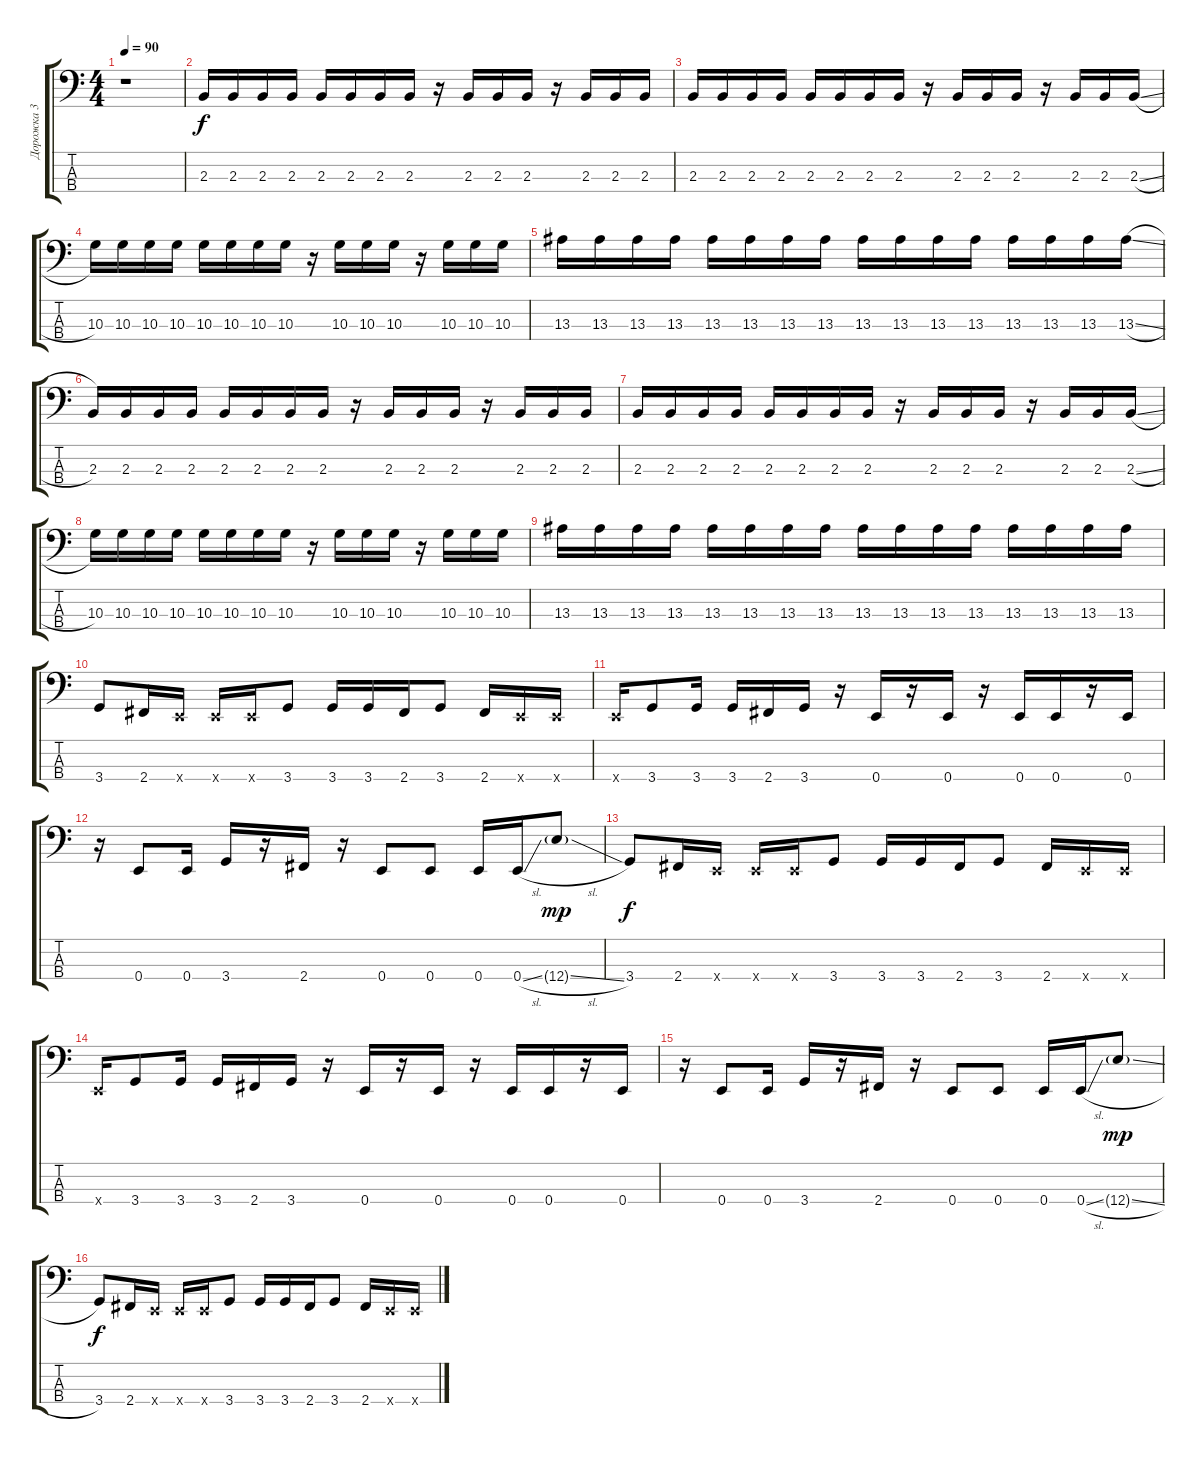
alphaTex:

\track ("Дорожка 3" "Дорожка 3") {instrument electricbassfinger}
\staff {score tabs}
\tuning (G2 D2 A1 E1) {hide}
\ts (4 4)
\tempo 90
\clef f4
\ks c
r.1{dy f instrument electricbassfinger} |
2.3.16 2.3.16 2.3.16 2.3.16 2.3.16 2.3.16 2.3.16 2.3.16 r.16 2.3.16 2.3.16 2.3.16 r.16 2.3.16 2.3.16 2.3.16 |
2.3.16 2.3.16 2.3.16 2.3.16 2.3.16 2.3.16 2.3.16 2.3.16 r.16 2.3.16 2.3.16 2.3.16 r.16 2.3.16 2.3.16 2.3{sl}.16 |
10.3.16 10.3.16 10.3.16 10.3.16 10.3.16 10.3.16 10.3.16 10.3.16 r.16 10.3.16 10.3.16 10.3.16 r.16 10.3.16 10.3.16 10.3.16 |
13.3.16 13.3.16 13.3.16 13.3.16 13.3.16 13.3.16 13.3.16 13.3.16 13.3.16 13.3.16 13.3.16 13.3.16 13.3.16 13.3.16 13.3.16 13.3{sl}.16 |
2.3.16 2.3.16 2.3.16 2.3.16 2.3.16 2.3.16 2.3.16 2.3.16 r.16 2.3.16 2.3.16 2.3.16 r.16 2.3.16 2.3.16 2.3.16 |
2.3.16 2.3.16 2.3.16 2.3.16 2.3.16 2.3.16 2.3.16 2.3.16 r.16 2.3.16 2.3.16 2.3.16 r.16 2.3.16 2.3.16 2.3{sl}.16 |
10.3.16 10.3.16 10.3.16 10.3.16 10.3.16 10.3.16 10.3.16 10.3.16 r.16 10.3.16 10.3.16 10.3.16 r.16 10.3.16 10.3.16 10.3.16 |
13.3.16 13.3.16 13.3.16 13.3.16 13.3.16 13.3.16 13.3.16 13.3.16 13.3.16 13.3.16 13.3.16 13.3.16 13.3.16 13.3.16 13.3.16 13.3.16 |
3.4.8 2.4.16 0.4{x}.16 0.4{x}.16 0.4{x}.16 3.4.8 3.4.16 3.4.16 2.4.16 3.4.8 2.4.16 0.4{x}.16 0.4{x}.16 |
0.4{x}.16 3.4.8 3.4.16 3.4.16 2.4.16 3.4.16 r.16 0.4.16 r.16 0.4.16 r.16 0.4.16 0.4.16 r.16 0.4.16 |
r.16 0.4.8 0.4.16 3.4.16 r.16 2.4.16 r.16 0.4.8 0.4.8 0.4.16 0.4{sl}.16 12.4{sl g}.8{dy mp} |
3.4.8{dy f} 2.4.16 0.4{x}.16 0.4{x}.16 0.4{x}.16 3.4.8 3.4.16 3.4.16 2.4.16 3.4.8 2.4.16 0.4{x}.16 0.4{x}.16 |
0.4{x}.16 3.4.8 3.4.16 3.4.16 2.4.16 3.4.16 r.16 0.4.16 r.16 0.4.16 r.16 0.4.16 0.4.16 r.16 0.4.16 |
r.16 0.4.8 0.4.16 3.4.16 r.16 2.4.16 r.16 0.4.8 0.4.8 0.4.16 0.4{sl}.16 12.4{sl g}.8{dy mp} |
3.4.8{dy f} 2.4.16 0.4{x}.16 0.4{x}.16 0.4{x}.16 3.4.8 3.4.16 3.4.16 2.4.16 3.4.8 2.4.16 0.4{x}.16 0.4{x}.16
